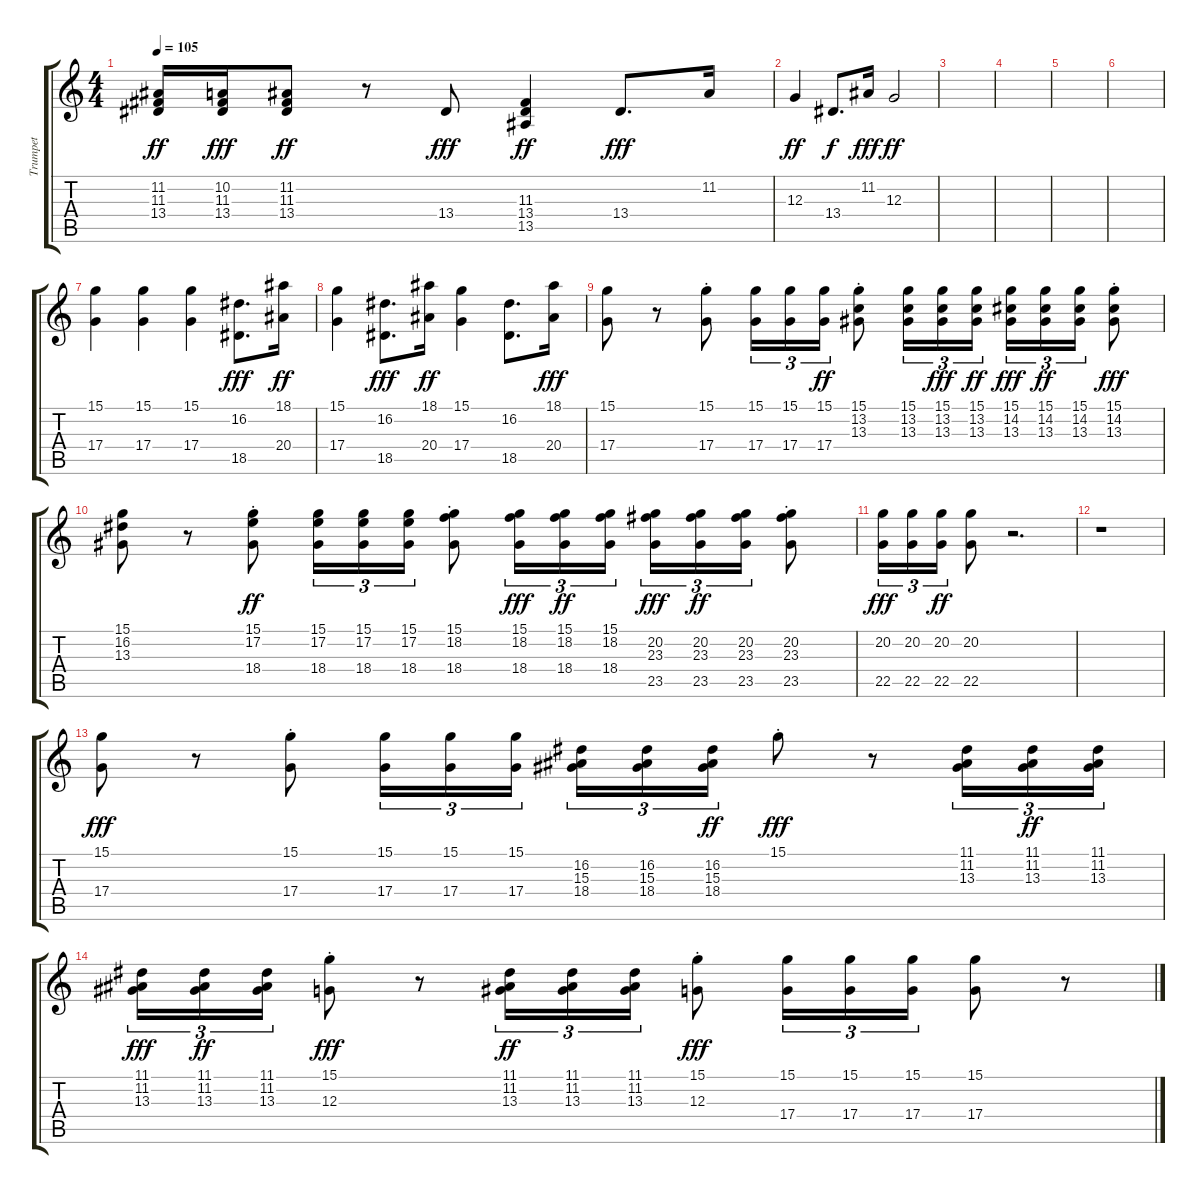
\track ("Trumpet" "Trumpet") {instrument trumpet}
\staff {score tabs}
\tuning (E4 B3 G3 D3 A2 E2) {hide}
\ts (4 4)
\tempo 105
\clef g2
\ks c
(11.2 11.3 13.4).16{dy ff} (10.2 11.3 13.4).16{dy fff} (11.2 11.3 13.4).8{dy ff} r.8 13.4.8{dy fff} (11.3 13.4 13.5).4{dy ff} 13.4.8{d dy fff} 11.2.16 |
12.3.4{dy ff} 13.4.8{d dy f} 11.2.16{dy fff} 12.3.2{dy ff} |
|
|
|
|
(15.1 17.4).4 (15.1 17.4).4 (15.1 17.4).4 (16.2 18.5).8{d dy fff} (18.1 20.4).16{dy ff} |
(15.1 17.4).4 (16.2 18.5).8{d dy fff} (18.1 20.4).16{dy ff} (15.1 17.4).4 (16.2 18.5).8{d} (18.1 20.4).16{dy fff} |
(15.1 17.4).8 r.8 (15.1{st} 17.4{st}).8 (15.1 17.4).16{tu (3 2)} (15.1 17.4).16{tu (3 2)} (15.1 17.4).16{tu (3 2) dy ff} (15.1{st} 13.2{st} 13.3{st}).8 (15.1 13.2 13.3).16{tu (3 2)} (15.1 13.2 13.3).16{tu (3 2) dy fff} (15.1 13.2 13.3).16{tu (3 2) dy ff} (15.1 14.2 13.3).16{tu (3 2) dy fff} (15.1 14.2 13.3).16{tu (3 2) dy ff} (15.1 14.2 13.3).16{tu (3 2)} (15.1{st} 14.2{st} 13.3{st}).8{dy fff} |
(15.1 16.2 13.3).8 r.8 (15.1{st} 17.2{st} 18.4{st}).8{dy ff} (15.1 17.2 18.4).16{tu (3 2)} (15.1 17.2 18.4).16{tu (3 2)} (15.1 17.2 18.4).16{tu (3 2)} (15.1{st} 18.2{st} 18.4{st}).8 (15.1 18.2 18.4).16{tu (3 2) dy fff} (15.1 18.2 18.4).16{tu (3 2) dy ff} (15.1 18.2 18.4).16{tu (3 2)} (20.2 23.3 23.5).16{tu (3 2) dy fff} (20.2 23.3 23.5).16{tu (3 2) dy ff} (20.2 23.3 23.5).16{tu (3 2)} (20.2{st} 23.3{st} 23.5{st}).8 |
(20.2 22.5).16{tu (3 2) dy fff} (20.2 22.5).16{tu (3 2)} (20.2 22.5).16{tu (3 2) dy ff} (20.2 22.5).8 r.2{d} |
r.1 |
(15.1 17.4).8{dy fff} r.8 (15.1{st} 17.4{st}).8 (15.1 17.4).16{tu (3 2)} (15.1 17.4).16{tu (3 2)} (15.1 17.4).16{tu (3 2)} (16.2 15.3 18.4).16{tu (3 2)} (16.2 15.3 18.4).16{tu (3 2)} (16.2 15.3 18.4).16{tu (3 2) dy ff} 15.1{st}.8{dy fff} r.8 (11.1 11.2 13.3).16{tu (3 2)} (11.1 11.2 13.3).16{tu (3 2) dy ff} (11.1 11.2 13.3).16{tu (3 2)} |
(11.1 11.2 13.3).16{tu (3 2) dy fff} (11.1 11.2 13.3).16{tu (3 2) dy ff} (11.1 11.2 13.3).16{tu (3 2)} (15.1{st} 12.3{st}).8{dy fff} r.8 (11.1 11.2 13.3).16{tu (3 2) dy ff} (11.1 11.2 13.3).16{tu (3 2)} (11.1 11.2 13.3).16{tu (3 2)} (15.1{st} 12.3{st}).8{dy fff} (15.1 17.4).16{tu (3 2)} (15.1 17.4).16{tu (3 2)} (15.1 17.4).16{tu (3 2)} (15.1 17.4).8 r.8
